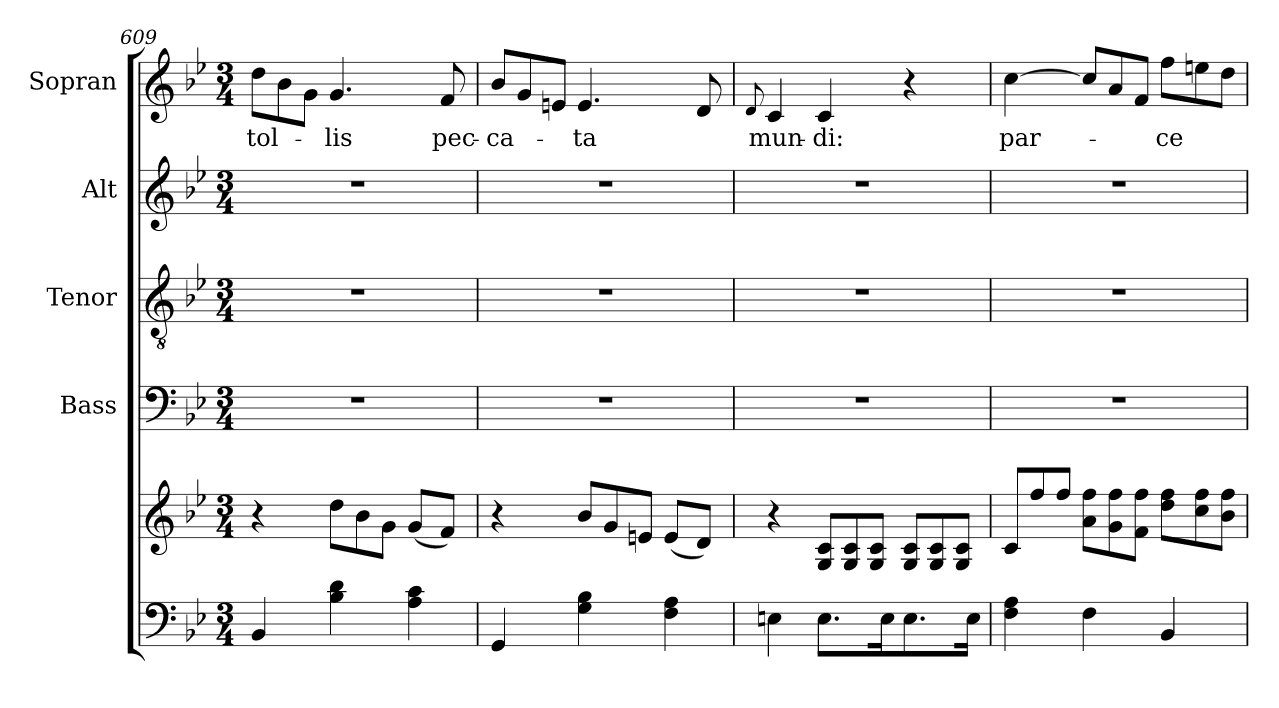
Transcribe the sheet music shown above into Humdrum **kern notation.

**kern	**kern	**kern	**kern	**kern	**kern	**text
*part5	*part5	*part4	*part3	*part2	*part1	*part1
*staff6	*staff5	*staff4	*staff3	*staff2	*staff1	*staff1
*	*	*I"Bass	*I"Tenor	*I"Alt	*I"Sopran	*
*	*	*I'B.	*I'T.	*I'A.	*I'S.	*
*clefF4	*clefG2	*clefF4	*clefGv2	*clefG2	*clefG2	*
*k[b-e-]	*k[b-e-]	*k[b-e-]	*k[b-e-]	*k[b-e-]	*k[b-e-]	*
*B-:	*B-:	*B-:	*B-:	*B-:	*B-:	*
*M3/4	*M3/4	*M3/4	*M3/4	*M3/4	*M3/4	*
*	*	*	*	*	*Xtuplet	*
=609	=609	=609	=609	=609	=609	=609
!	!	!	!	!	!	!LO:LY:b
4BB-/	4r	2.r	2.r	2.r	12dd\L	tol-
.	.	.	.	.	12b-\	.
.	.	.	.	.	12g\J	.
*	*Xtuplet	*	*	*	*	*
!	!	!	!	!	!	!LO:LY:b
4B-\ 4d\	12dd\L	.	.	.	4.g/	-lis
.	12b-\	.	.	.	.	.
.	12g\J	.	.	.	.	.
4A\ 4c\	(<8g/L	.	.	.	.	.
!	!	!	!	!	!	!LO:LY:b
.	8f/J)	.	.	.	8f/	pec-
=610	=610	=610	=610	=610	=610	=610
!	!	!	!	!	!	!LO:LY:b
4GG/	4r	2.r	2.r	2.r	12b-/L	-ca-
.	.	.	.	.	12g/	.
.	.	.	.	.	12en/J	.
!	!	!	!	!	!	!LO:LY:b
4G\ 4B-\	12b-/L	.	.	.	4.e/	-ta
.	12g/	.	.	.	.	.
.	12en/J	.	.	.	.	.
4F\ 4A\	(<8e/L	.	.	.	.	.
.	8d/J)	.	.	.	8d/	.
=611	=611	=611	=611	=611	=611	=611
.	.	.	.	.	8qqd/	.
!	!	!	!	!	!	!LO:LY:b
4En\	4r	2.r	2.r	2.r	4c/	mun-
!	!	!	!	!	!	!LO:LY:b
8.E\L	12G/ 12c/L	.	.	.	4c/	-di:
.	12G/ 12c/	.	.	.	.	.
.	12G/ 12c/J	.	.	.	.	.
16E\k	.	.	.	.	.	.
8.E\	12G/ 12c/L	.	.	.	4r	.
.	12G/ 12c/	.	.	.	.	.
.	12G/ 12c/J	.	.	.	.	.
16E\Jk	.	.	.	.	.	.
=612	=612	=612	=612	=612	=612	=612
!	!	!	!	!	!	!LO:LY:b
4F\ 4A\	12c/L	2.r	2.r	2.r	[4cc\	par-
.	12ff/	.	.	.	.	.
.	12ff/J	.	.	.	.	.
4F\	12a\ 12ff\L	.	.	.	12cc/L]	.
.	12g\ 12ff\	.	.	.	12a/	.
.	12f\ 12ff\J	.	.	.	12f/J	.
!	!	!	!	!	!	!LO:LY:b
4BB-/	12dd\ 12ff\L	.	.	.	12ff\L	-ce
.	12cc\ 12ff\	.	.	.	12een\	.
.	12b-\ 12ff\J	.	.	.	12dd\J	.
=	=	=	=	=	=	=
*-	*-	*-	*-	*-	*-	*-
